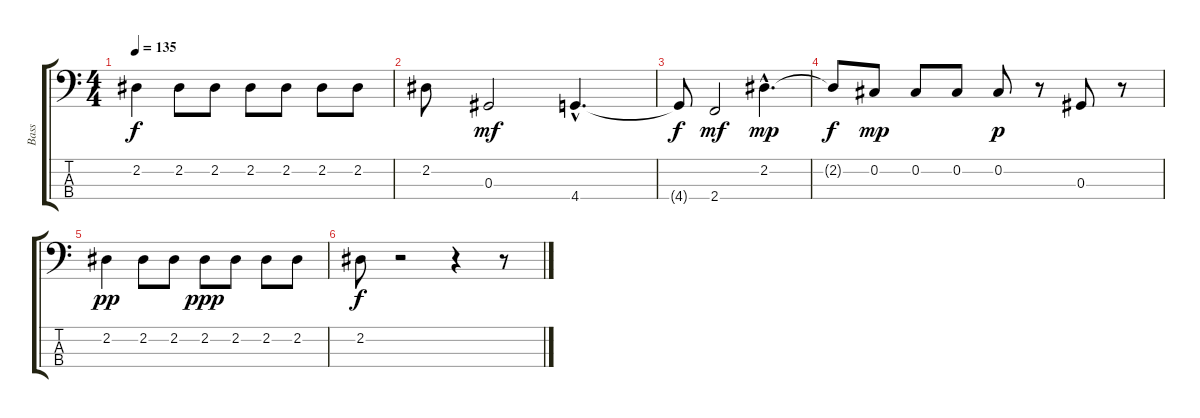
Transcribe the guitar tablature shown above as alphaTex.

\track ("Bass" "Bass") {instrument electricbasspick}
\staff {score tabs}
\tuning (Gb2 Db2 Ab1 Eb1) {hide}
\ts (4 4)
\tempo 135
\clef f4
\ks c
2.2.4{dy f} 2.2.8 2.2.8 2.2.8 2.2.8 2.2.8 2.2.8 |
2.2.8 0.3.2{dy mf} 4.4{hac}.4{d} |
4.4{t}.8{dy f} 2.4.2{dy mf} 2.2{hac}.4{d dy mp} |
2.2{t}.8{dy f} 0.2.8{dy mp} 0.2.8 0.2.8 0.2.8{dy p} r.8 0.3.8 r.8 |
2.2.4{dy pp} 2.2.8 2.2.8 2.2.8{dy ppp} 2.2.8 2.2.8 2.2.8 |
2.2.8{dy f} r.2 r.4 r.8
